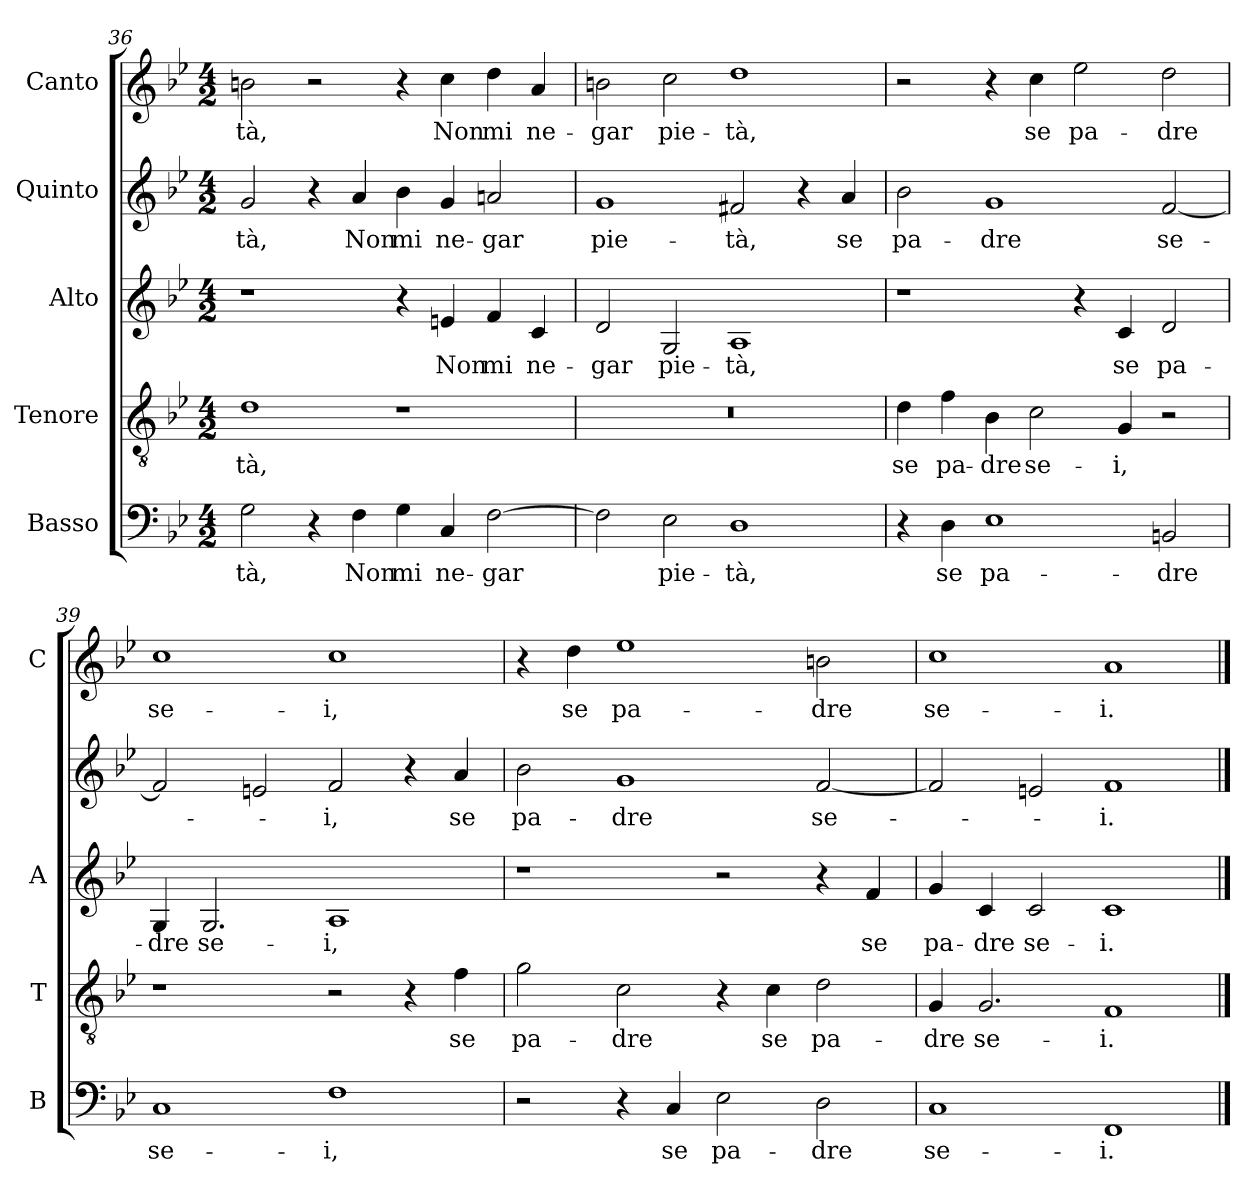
**kern	**text	**kern	**text	**kern	**text	**kern	**text	**kern	**text
*part5	*part5	*part4	*part4	*part3	*part3	*part2	*part2	*part1	*part1
*staff5	*staff5	*staff4	*staff4	*staff3	*staff3	*staff2	*staff2	*staff1	*staff1
*I"Basso	*	*I"Tenore	*	*I"Alto	*	*I"Quinto	*	*I"Canto	*
*I'B	*	*I'T	*	*I'A	*	*	*	*I'C	*
*clefF4	*	*clefGv2	*	*clefG2	*	*clefG2	*	*clefG2	*
*k[b-e-]	*	*k[b-e-]	*	*k[b-e-]	*	*k[b-e-]	*	*k[b-e-]	*
*B-:	*	*B-:	*	*B-:	*	*B-:	*	*B-:	*
*M4/2	*	*M4/2	*	*M4/2	*	*M4/2	*	*M4/2	*
=36	=36	=36	=36	=36	=36	=36	=36	=36	=36
!	!LO:LY:b	!	!LO:LY:b	!	!	!	!LO:LY:b	!	!LO:LY:b
2G\	-tà,	1d	-tà,	1r	.	2g/	-tà,	2bn\	-tà,
4r	.	.	.	.	.	4r	.	2r	.
!	!LO:LY:b	!	!	!	!	!	!LO:LY:b	!	!
4F\	Non	.	.	.	.	4a/	Non	.	.
!	!LO:LY:b	!	!	!	!	!	!LO:LY:b	!	!
4G\	mi	1r	.	4r	.	4b-\	mi	4r	.
!	!LO:LY:b	!	!	!	!LO:LY:b	!	!LO:LY:b	!	!LO:LY:b
4C/	ne-	.	.	4en/	Non	4g/	ne-	4cc\	Non
!	!LO:LY:b	!	!	!	!LO:LY:b	!	!LO:LY:b	!	!LO:LY:b
[2F\	-gar	.	.	4f/	mi	2ani/	-gar	4dd\	mi
!	!	!	!	!	!LO:LY:b	!	!	!	!LO:LY:b
.	.	.	.	4c/	ne-	.	.	4a/	ne-
=37	=37	=37	=37	=37	=37	=37	=37	=37	=37
!	!	!	!	!	!LO:LY:b	!	!LO:LY:b	!	!LO:LY:b
2F\]	.	0r	.	2d/	-gar	1g	pie-	2bn\	-gar
!	!LO:LY:b	!	!	!	!LO:LY:b	!	!	!	!LO:LY:b
2E-\	pie-	.	.	2G/	pie-	.	.	2cc\	pie-
!	!LO:LY:b	!	!	!	!LO:LY:b	!	!LO:LY:b	!	!LO:LY:b
1D	-tà,	.	.	1A	-tà,	2f#X/	-tà,	1dd	-tà,
.	.	.	.	.	.	4r	.	.	.
!	!	!	!	!	!	!	!LO:LY:b	!	!
.	.	.	.	.	.	4a/	se	.	.
!!LO:LB:g=z
=38	=38	=38	=38	=38	=38	=38	=38	=38	=38
!	!	!	!LO:LY:b	!	!	!	!LO:LY:b	!	!
4r	.	4d\	se	1r	.	2b-\	pa-	2r	.
!	!LO:LY:b	!	!LO:LY:b	!	!	!	!	!	!
4D\	se	4f\	pa-	.	.	.	.	.	.
!	!LO:LY:b	!	!LO:LY:b	!	!	!	!LO:LY:b	!	!
1E-	pa-	4B-\	-dre	.	.	1g	-dre	4r	.
!	!	!	!LO:LY:b	!	!	!	!	!	!LO:LY:b
.	.	2c\	se-	.	.	.	.	4cc\	se
!	!	!	!	!	!	!	!	!	!LO:LY:b
.	.	.	.	4r	.	.	.	2ee-\	pa-
!	!	!	!LO:LY:b	!	!LO:LY:b	!	!	!	!
.	.	4G/	-i,	4c/	se	.	.	.	.
!	!LO:LY:b	!	!	!	!LO:LY:b	!	!LO:LY:b	!	!LO:LY:b
2BBn/	-dre	2r	.	2d/	pa-	[2f/	se-	2dd\	-dre
=39	=39	=39	=39	=39	=39	=39	=39	=39	=39
!	!LO:LY:b	!	!	!	!LO:LY:b	!	!	!	!LO:LY:b
1C	se-	1r	.	4G/	-dre	2f/]	.	1cc	se-
!	!	!	!	!	!LO:LY:b	!	!	!	!
.	.	.	.	2.G/	se-	.	.	.	.
.	.	.	.	.	.	2en/	.	.	.
!	!LO:LY:b	!	!	!	!LO:LY:b	!	!LO:LY:b	!	!LO:LY:b
1F	-i,	2r	.	1A	-i,	2f/	-i,	1cc	-i,
.	.	4r	.	.	.	4r	.	.	.
!	!	!	!LO:LY:b	!	!	!	!LO:LY:b	!	!
.	.	4f\	se	.	.	4a/	se	.	.
=40	=40	=40	=40	=40	=40	=40	=40	=40	=40
!	!	!	!LO:LY:b	!	!	!	!LO:LY:b	!	!
2r	.	2g\	pa-	1r	.	2b-\	pa-	4r	.
!	!	!	!	!	!	!	!	!	!LO:LY:b
.	.	.	.	.	.	.	.	4dd\	se
!	!	!	!LO:LY:b	!	!	!	!LO:LY:b	!	!LO:LY:b
4r	.	2c\	-dre	.	.	1g	-dre	1ee-	pa-
!	!LO:LY:b	!	!	!	!	!	!	!	!
4C/	se	.	.	.	.	.	.	.	.
!	!LO:LY:b	!	!	!	!	!	!	!	!
2E-\	pa-	4r	.	2r	.	.	.	.	.
!	!	!	!LO:LY:b	!	!	!	!	!	!
.	.	4c\	se	.	.	.	.	.	.
!	!LO:LY:b	!	!LO:LY:b	!	!	!	!LO:LY:b	!	!LO:LY:b
2D\	-dre	2d\	pa-	4r	.	[2f/	se-	2bn\	-dre
!	!	!	!	!	!LO:LY:b	!	!	!	!
.	.	.	.	4f/	se	.	.	.	.
=41	=41	=41	=41	=41	=41	=41	=41	=41	=41
!	!LO:LY:b	!	!LO:LY:b	!	!LO:LY:b	!	!	!	!LO:LY:b
1C	se-	4G/	-dre	4g/	pa-	2f/]	.	1cc	se-
!	!	!	!LO:LY:b	!	!LO:LY:b	!	!	!	!
.	.	2.G/	se-	4c/	-dre	.	.	.	.
!	!	!	!	!	!LO:LY:b	!	!	!	!
.	.	.	.	2c/	se-	2en/	.	.	.
!	!LO:LY:b	!	!LO:LY:b	!	!LO:LY:b	!	!LO:LY:b	!	!LO:LY:b
1FF	-i.	1F	-i.	1c	-i.	1f	-i.	1a	-i.
==	==	==	==	==	==	==	==	==	==
*-	*-	*-	*-	*-	*-	*-	*-	*-	*-
